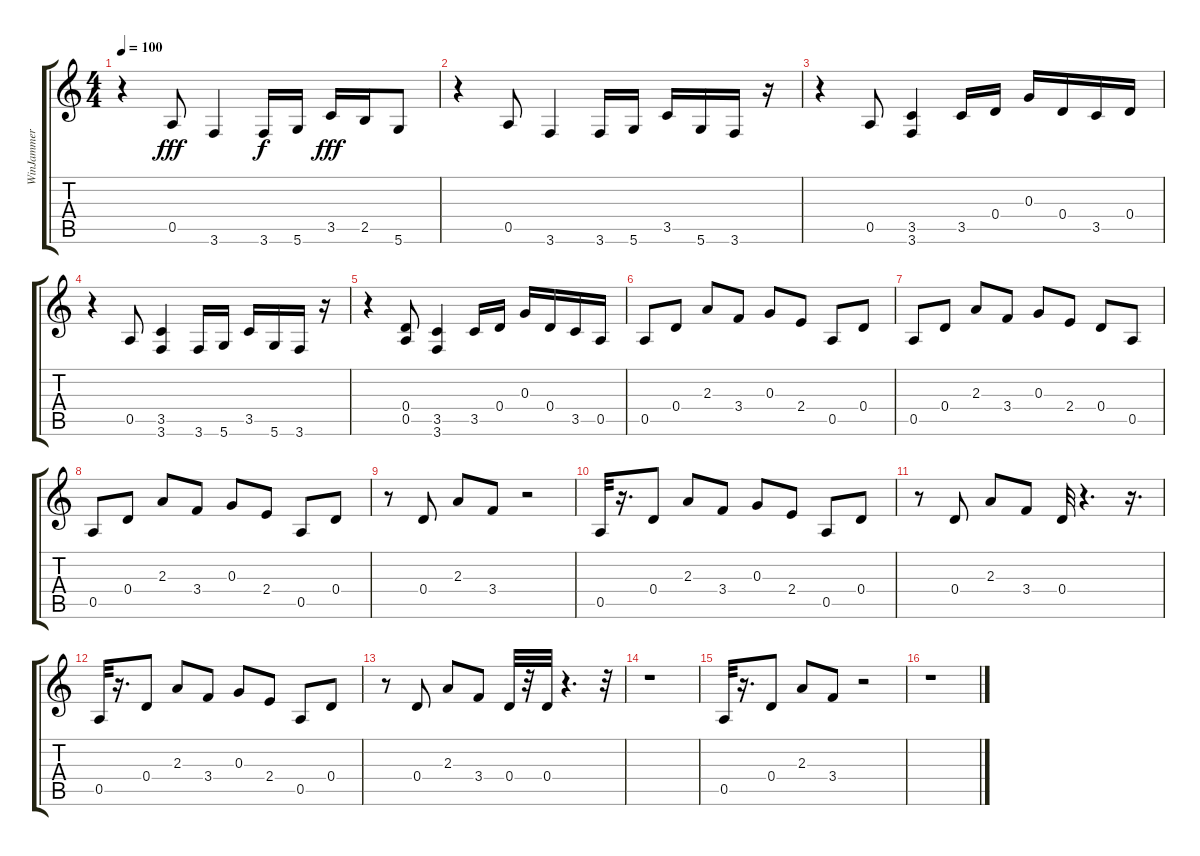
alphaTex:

\track ("WinJammer Demo" "WinJammer ") {instrument electricguitarmuted}
\staff {score tabs}
\tuning (E4 B3 G3 D3 A2 D2) {hide}
\ts (4 4)
\tempo 100
\clef g2
\ks c
r.4{dy fff} 0.5.8 3.6.4 3.6.16{dy f} 5.6.16 3.5.16{dy fff} 2.5.16 5.6.8 |
r.4 0.5.8 3.6.4 3.6.16 5.6.16 3.5.16 5.6.16 3.6.16 r.16 |
r.4 0.5.8 (3.5 3.6).4 3.5.16 0.4.16 0.3.16 0.4.16 3.5.16 0.4.16 |
r.4 0.5.8 (3.5 3.6).4 3.6.16 5.6.16 3.5.16 5.6.16 3.6.16 r.16 |
r.4 (0.4 0.5).8 (3.5 3.6).4 3.5.16 0.4.16 0.3.16 0.4.16 3.5.16 0.5.16 |
0.5.8 0.4.8 2.3.8 3.4.8 0.3.8 2.4.8 0.5.8 0.4.8 |
0.5.8 0.4.8 2.3.8 3.4.8 0.3.8 2.4.8 0.4.8 0.5.8 |
0.5.8 0.4.8 2.3.8 3.4.8 0.3.8 2.4.8 0.5.8 0.4.8 |
r.8 0.4.8 2.3.8 3.4.8 r.2 |
0.5.32 r.16{d} 0.4.8 2.3.8 3.4.8 0.3.8 2.4.8 0.5.8 0.4.8 |
r.8 0.4.8 2.3.8 3.4.8 0.4.32 r.4{d} r.16{d} |
0.5.32 r.16{d} 0.4.8 2.3.8 3.4.8 0.3.8 2.4.8 0.5.8 0.4.8 |
r.8 0.4.8 2.3.8 3.4.8 0.4.32 r.32 0.4.32 r.4{d} r.32 |
r.1 |
0.5.32 r.16{d} 0.4.8 2.3.8 3.4.8 r.2 |
r.1
